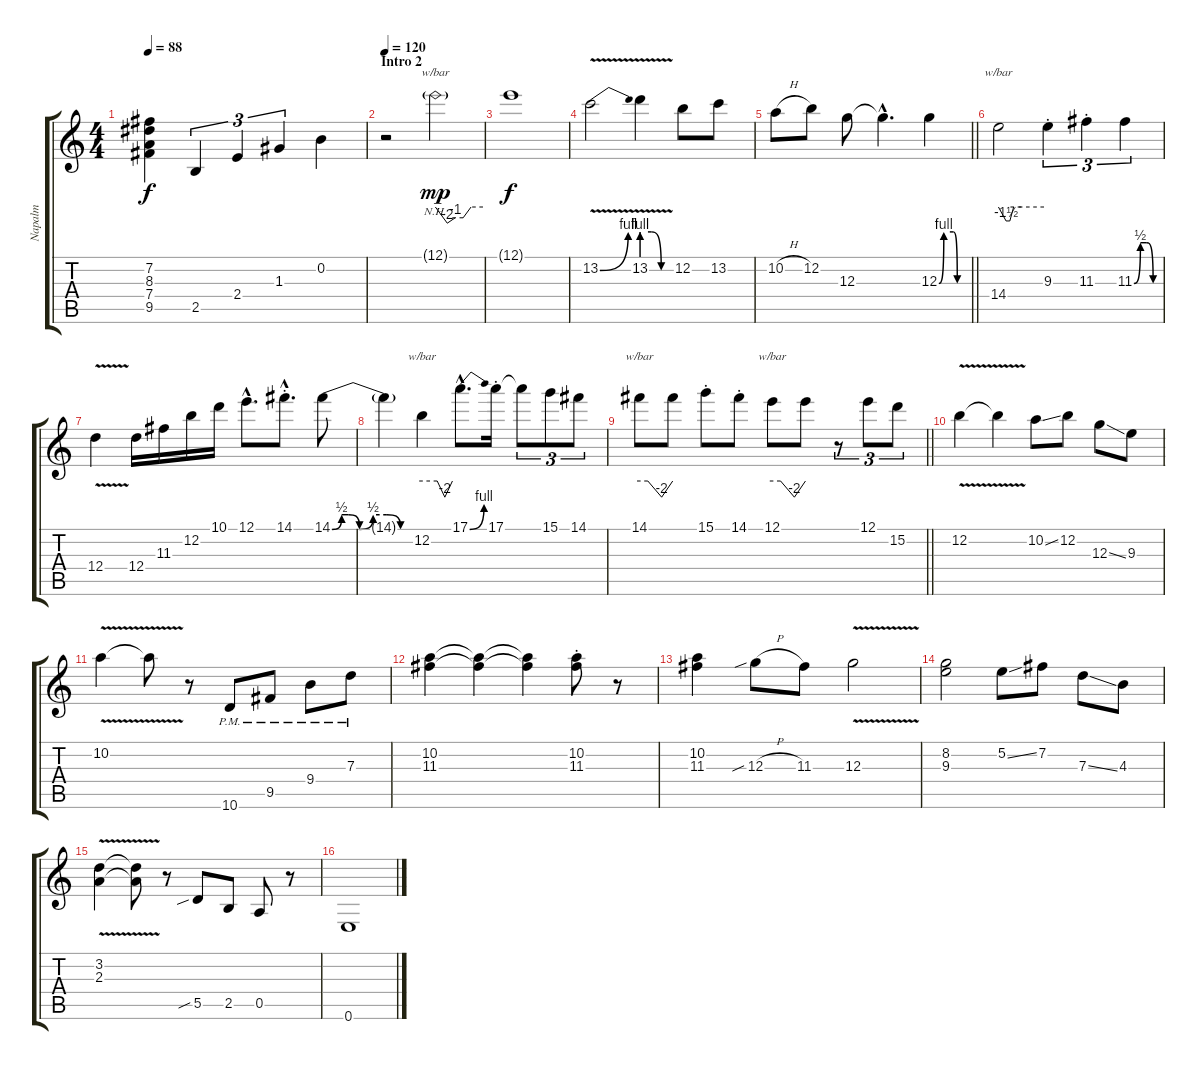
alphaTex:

\track ("Napalm" "Napalm") {instrument overdrivenguitar}
\staff {score tabs}
\tuning (E4 B3 G3 D3 A2 E2) {hide}
\ts (4 4)
\tempo 88
\clef g2
\ks c
(7.2{t} 8.3{t} 7.4{t} 9.5{t}).4{dy f} 2.5.4{tu (3 2)} 2.4.4{tu (3 2)} 1.3.4{tu (3 2)} 0.2.4 |
\section ("" "Intro 2")
\tempo 120
r.2{instrument overdrivenguitar} 12.1{nh g}.2{tbe (custom default 0 0 15 -8 25 -4 35 -4 45 0 60 0) dy mp} |
12.1{t}.1{dy f} |
13.2{be (bend 0 0 60 4) v}.2 13.2{be (custom 0 4 20 4 40 0 60 0) v}.4 12.2.8 13.2.8 |
\barLineRight lightlight
10.2{h}.8 12.2.8 12.3.8 12.3{hac t}.4{d} 12.3{be (custom 0 0 10 4 30 4 38 0 45 0 60 0)}.4 |
14.4.2{tbe (custom default 0 0 10 -6 15 -6 20 0 30 0 60 0)} 9.3{st}.4{tu (3 2)} 11.3{st}.4{tu (3 2)} 11.3{be (custom 0 0 15 2 30 2 45 0 60 0)}.4{tu (3 2)} |
12.4{v}.4 12.4.16 11.3.16 12.2.16 10.1.16 12.1{hac}.8{d} 14.1{hac st}.8{d} 14.1{be (custom 0 0 7 2 12 2 20 0 30 2 40 2 50 0 60 0)}.8 |
14.1{t}.4 12.2.4{tbe (custom default 0 0 30 0 45 -8 60 0)} 17.1{be (bend 0 0 60 4) hac}.8{d} 17.1{st}.16 17.1{t}.8{tu (3 2)} 15.1.8{tu (3 2)} 14.1.8{tu (3 2)} |
\barLineRight lightlight
14.1.8{tbe (custom default 0 0 15 0 40 -8 60 0)} 14.1{t}.8 15.1{st}.8 14.1{st}.8 12.1.8{tbe (custom default 0 0 15 0 40 -8 60 0)} 12.1{t}.8 r.8{tu (3 2)} 12.1.8{tu (3 2)} 15.2.8{tu (3 2)} |
12.2{v}.4{volume 8 instrument distortionguitar} 12.2{t}.4 10.2{ss}.8 12.2.8 12.3{ss}.8 9.3.8 |
10.2{v}.4 10.2{t}.8 r.8 10.6{pm}.8 9.5{pm}.8 9.4{pm}.8 7.3{pm}.8 |
(10.2 11.3).4 (10.2{t} 11.3{t}).4 (10.2{t} 11.3{t}).4 (10.2{st} 11.3{st}).8 r.8 |
(10.2 11.3).4 12.3{sib h}.8 11.3.8 12.3{v}.2 |
(8.2 9.3).2 5.2{ss}.8 7.2.8 7.3{ss}.8 4.3.8 |
(3.2{v} 2.3{v}).4 (3.2{t} 2.3{t}).8 r.8 5.5{sib}.8 2.5.8 0.5.8 r.8 |
0.6.1
